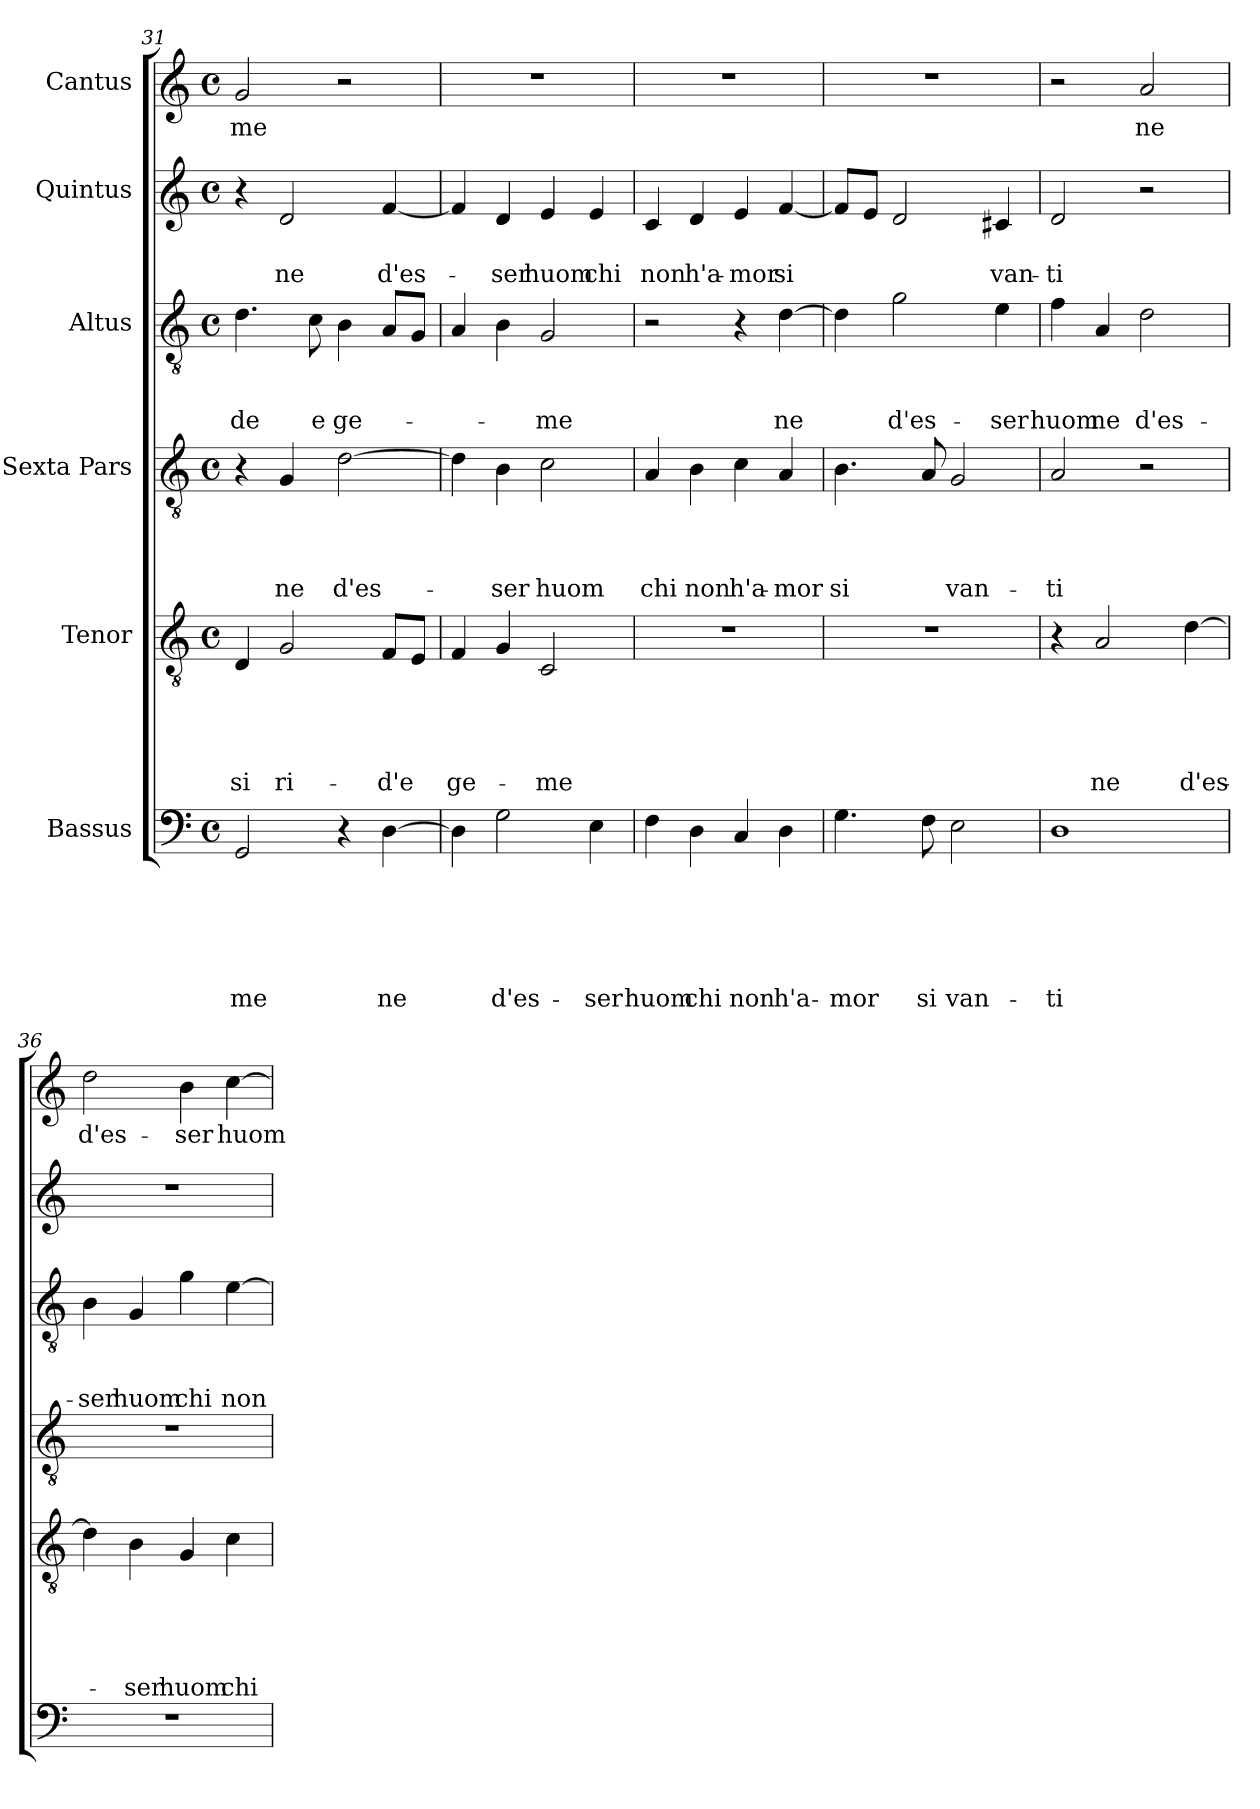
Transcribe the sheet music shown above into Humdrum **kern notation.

**kern	**text	**text	**text	**text	**text	**text	**kern	**text	**text	**text	**text	**text	**kern	**text	**text	**text	**text	**kern	**text	**text	**text	**kern	**text	**text	**kern	**text
*part6	*part6	*part6	*part6	*part6	*part6	*part6	*part5	*part5	*part5	*part5	*part5	*part5	*part4	*part4	*part4	*part4	*part4	*part3	*part3	*part3	*part3	*part2	*part2	*part2	*part1	*part1
*staff6	*staff6	*staff6	*staff6	*staff6	*staff6	*staff6	*staff5	*staff5	*staff5	*staff5	*staff5	*staff5	*staff4	*staff4	*staff4	*staff4	*staff4	*staff3	*staff3	*staff3	*staff3	*staff2	*staff2	*staff2	*staff1	*staff1
*I"Bassus	*	*	*	*	*	*	*I"Tenor	*	*	*	*	*	*I"Sexta Pars	*	*	*	*	*I"Altus	*	*	*	*I"Quintus	*	*	*I"Cantus	*
*clefF4	*	*	*	*	*	*	*clefGv2	*	*	*	*	*	*clefGv2	*	*	*	*	*clefGv2	*	*	*	*clefG2	*	*	*clefG2	*
*k[]	*	*	*	*	*	*	*k[]	*	*	*	*	*	*k[]	*	*	*	*	*k[]	*	*	*	*k[]	*	*	*k[]	*
*C:	*	*	*	*	*	*	*C:	*	*	*	*	*	*C:	*	*	*	*	*C:	*	*	*	*C:	*	*	*C:	*
*M4/4	*	*	*	*	*	*	*M4/4	*	*	*	*	*	*M4/4	*	*	*	*	*M4/4	*	*	*	*M4/4	*	*	*M4/4	*
*met(c)	*	*	*	*	*	*	*met(c)	*	*	*	*	*	*met(c)	*	*	*	*	*met(c)	*	*	*	*met(c)	*	*	*met(c)	*
=31	=31	=31	=31	=31	=31	=31	=31	=31	=31	=31	=31	=31	=31	=31	=31	=31	=31	=31	=31	=31	=31	=31	=31	=31	=31	=31
2GG/	.	.	.	.	.	-me	4D/	.	.	.	.	si	4r	.	.	.	.	4.d\	.	.	-de	4r	.	.	2g/	-me
.	.	.	.	.	.	.	2G/	.	.	.	.	ri-	4G/	.	.	.	ne	.	.	.	.	2d/	.	ne	.	.
.	.	.	.	.	.	.	.	.	.	.	.	.	.	.	.	.	.	8c\	.	.	e	.	.	.	.	.
4r	.	.	.	.	.	.	.	.	.	.	.	.	[2d\	.	.	.	d'es-	4B\	.	.	ge-	.	.	.	2r	.
[4D\	.	.	.	.	.	ne	8F/L	.	.	.	.	-d'e	.	.	.	.	.	8A/L	.	.	.	[4f/	.	d'es-	.	.
.	.	.	.	.	.	.	8E/J	.	.	.	.	.	.	.	.	.	.	8G/J	.	.	.	.	.	.	.	.
=32	=32	=32	=32	=32	=32	=32	=32	=32	=32	=32	=32	=32	=32	=32	=32	=32	=32	=32	=32	=32	=32	=32	=32	=32	=32	=32
4D\]	.	.	.	.	.	.	4F/	.	.	.	.	ge-	4d\]	.	.	.	.	4A/	.	.	.	4f/]	.	.	1r	.
2G\	.	.	.	.	.	d'es-	4G/	.	.	.	.	.	4B\	.	.	.	-ser	4B\	.	.	.	4d/	.	-ser	.	.
.	.	.	.	.	.	.	2C/	.	.	.	.	-me	2c\	.	.	.	huom	2G/	.	.	-me	4e/	.	huom	.	.
4E\	.	.	.	.	.	-ser	.	.	.	.	.	.	.	.	.	.	.	.	.	.	.	4e/	.	chi	.	.
!!LO:LB:g=z
=33	=33	=33	=33	=33	=33	=33	=33	=33	=33	=33	=33	=33	=33	=33	=33	=33	=33	=33	=33	=33	=33	=33	=33	=33	=33	=33
4F\	.	.	.	.	.	huom	1r	.	.	.	.	.	4A/	.	.	.	chi	2r	.	.	.	4c/	.	non	1r	.
4D\	.	.	.	.	.	chi	.	.	.	.	.	.	4B\	.	.	.	non	.	.	.	.	4d/	.	h'a-	.	.
4C/	.	.	.	.	.	non	.	.	.	.	.	.	4c\	.	.	.	h'a-	4r	.	.	.	4e/	.	-mor	.	.
4D\	.	.	.	.	.	h'a-	.	.	.	.	.	.	4A/	.	.	.	-mor	[4d\	.	.	ne	[4f/	.	si	.	.
=34	=34	=34	=34	=34	=34	=34	=34	=34	=34	=34	=34	=34	=34	=34	=34	=34	=34	=34	=34	=34	=34	=34	=34	=34	=34	=34
4.G\	.	.	.	.	.	-mor	1r	.	.	.	.	.	4.B\	.	.	.	si	4d\]	.	.	.	8f/L]	.	.	1r	.
.	.	.	.	.	.	.	.	.	.	.	.	.	.	.	.	.	.	.	.	.	.	8e/J	.	.	.	.
.	.	.	.	.	.	.	.	.	.	.	.	.	.	.	.	.	.	2g\	.	.	d'es-	2d/	.	.	.	.
8F\	.	.	.	.	.	si	.	.	.	.	.	.	8A/	.	.	.	.	.	.	.	.	.	.	.	.	.
2E\	.	.	.	.	.	van-	.	.	.	.	.	.	2G/	.	.	.	van-	.	.	.	.	.	.	.	.	.
.	.	.	.	.	.	.	.	.	.	.	.	.	.	.	.	.	.	4e\	.	.	-ser	4c#X/	.	van-	.	.
=35	=35	=35	=35	=35	=35	=35	=35	=35	=35	=35	=35	=35	=35	=35	=35	=35	=35	=35	=35	=35	=35	=35	=35	=35	=35	=35
1D	.	.	.	.	.	-ti	4r	.	.	.	.	.	2A/	.	.	.	-ti	4f\	.	.	huom	2d/	.	-ti	2r	.
.	.	.	.	.	.	.	2A/	.	.	.	.	ne	.	.	.	.	.	4A/	.	.	ne	.	.	.	.	.
.	.	.	.	.	.	.	.	.	.	.	.	.	2r	.	.	.	.	2d\	.	.	d'es-	2r	.	.	2a/	ne
.	.	.	.	.	.	.	[4d\	.	.	.	.	d'es-	.	.	.	.	.	.	.	.	.	.	.	.	.	.
!!LO:PB:g=z
=36	=36	=36	=36	=36	=36	=36	=36	=36	=36	=36	=36	=36	=36	=36	=36	=36	=36	=36	=36	=36	=36	=36	=36	=36	=36	=36
1r	.	.	.	.	.	.	4d\]	.	.	.	.	.	1r	.	.	.	.	4B\	.	.	-ser	1r	.	.	2dd\	d'es-
.	.	.	.	.	.	.	4B\	.	.	.	.	-ser	.	.	.	.	.	4G/	.	.	huom	.	.	.	.	.
.	.	.	.	.	.	.	4G/	.	.	.	.	huom	.	.	.	.	.	4g\	.	.	chi	.	.	.	4b\	-ser
.	.	.	.	.	.	.	4c\	.	.	.	.	chi	.	.	.	.	.	[4e\	.	.	non	.	.	.	[4cc\	huom
=	=	=	=	=	=	=	=	=	=	=	=	=	=	=	=	=	=	=	=	=	=	=	=	=	=	=
*-	*-	*-	*-	*-	*-	*-	*-	*-	*-	*-	*-	*-	*-	*-	*-	*-	*-	*-	*-	*-	*-	*-	*-	*-	*-	*-
